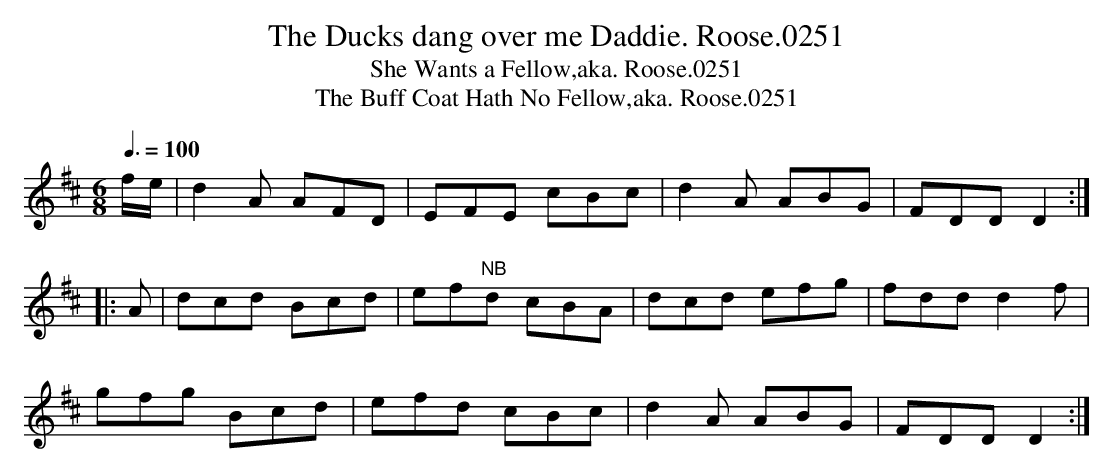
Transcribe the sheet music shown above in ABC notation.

X:1
T:Ducks dang over me Daddie. Roose.0251, The
T:She Wants a Fellow,aka. Roose.0251
T:Buff Coat Hath No Fellow,aka. Roose.0251, The
M:6/8
L:1/8
Q:3/8=100
K:D
f/e/|d2A AFD|EFE cBc|d2A ABG|FDD D2:|
|:A|dcd Bcd|ef"NB"d cBA|dcd efg|fdd d2f|
gfg Bcd|efd cBc|d2A ABG|FDD D2:|
